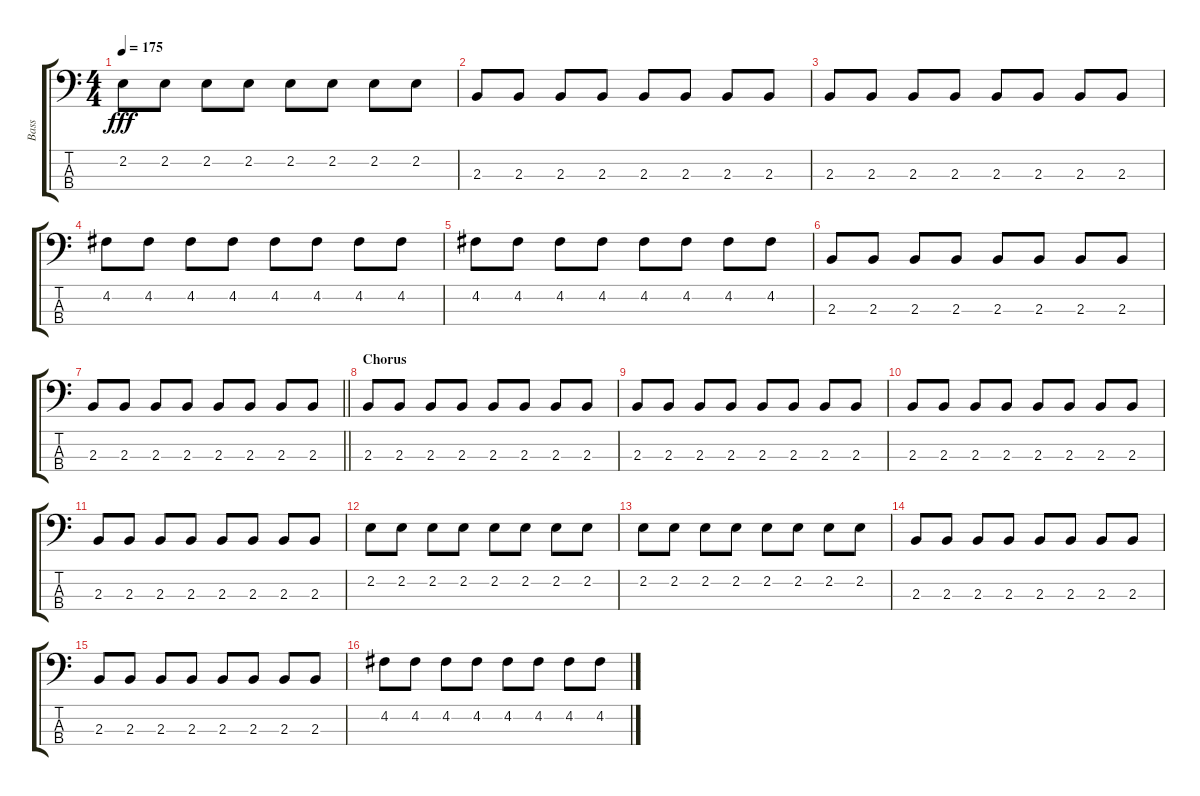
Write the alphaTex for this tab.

\track ("Bass" "Bass") {instrument electricbassfinger}
\staff {score tabs}
\tuning (G2 D2 A1 E1) {hide}
\ts (4 4)
\tempo 175
\clef f4
\ks c
2.2.8{dy fff} 2.2.8 2.2.8 2.2.8 2.2.8 2.2.8 2.2.8 2.2.8 |
2.3.8 2.3.8 2.3.8 2.3.8 2.3.8 2.3.8 2.3.8 2.3.8 |
2.3.8 2.3.8 2.3.8 2.3.8 2.3.8 2.3.8 2.3.8 2.3.8 |
4.2.8 4.2.8 4.2.8 4.2.8 4.2.8 4.2.8 4.2.8 4.2.8 |
4.2.8 4.2.8 4.2.8 4.2.8 4.2.8 4.2.8 4.2.8 4.2.8 |
2.3.8 2.3.8 2.3.8 2.3.8 2.3.8 2.3.8 2.3.8 2.3.8 |
\barLineRight lightlight
2.3.8 2.3.8 2.3.8 2.3.8 2.3.8 2.3.8 2.3.8 2.3.8 |
\section ("" "Chorus")
2.3.8 2.3.8 2.3.8 2.3.8 2.3.8 2.3.8 2.3.8 2.3.8 |
2.3.8 2.3.8 2.3.8 2.3.8 2.3.8 2.3.8 2.3.8 2.3.8 |
2.3.8 2.3.8 2.3.8 2.3.8 2.3.8 2.3.8 2.3.8 2.3.8 |
2.3.8 2.3.8 2.3.8 2.3.8 2.3.8 2.3.8 2.3.8 2.3.8 |
2.2.8 2.2.8 2.2.8 2.2.8 2.2.8 2.2.8 2.2.8 2.2.8 |
2.2.8 2.2.8 2.2.8 2.2.8 2.2.8 2.2.8 2.2.8 2.2.8 |
2.3.8 2.3.8 2.3.8 2.3.8 2.3.8 2.3.8 2.3.8 2.3.8 |
2.3.8 2.3.8 2.3.8 2.3.8 2.3.8 2.3.8 2.3.8 2.3.8 |
4.2.8 4.2.8 4.2.8 4.2.8 4.2.8 4.2.8 4.2.8 4.2.8
